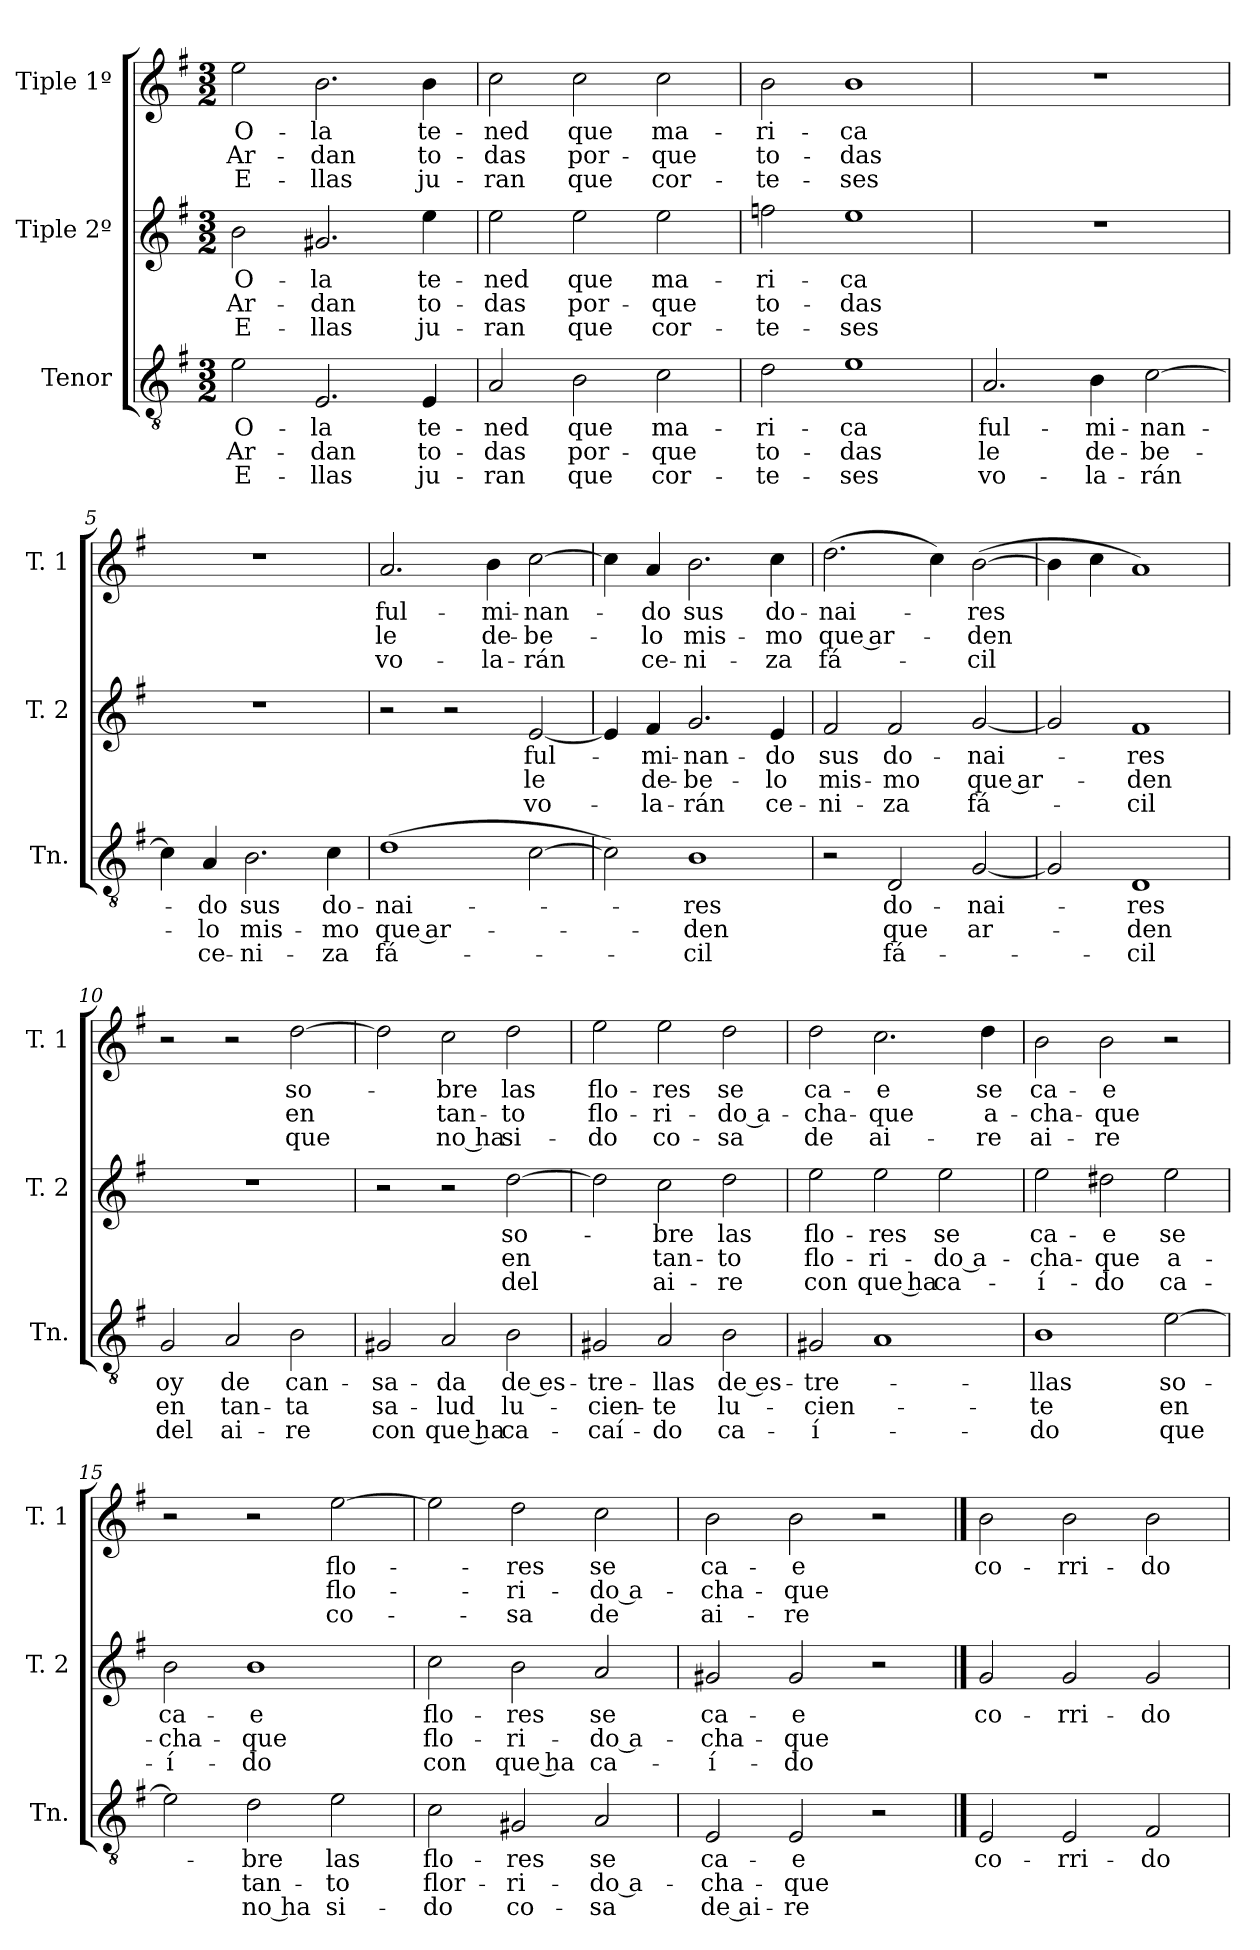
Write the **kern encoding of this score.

**kern	**text	**text	**text	**kern	**text	**text	**text	**kern	**text	**text	**text
*part3	*part3	*part3	*part3	*part2	*part2	*part2	*part2	*part1	*part1	*part1	*part1
*staff3	*staff3	*staff3	*staff3	*staff2	*staff2	*staff2	*staff2	*staff1	*staff1	*staff1	*staff1
*I"Tenor	*	*	*	*I"Tiple 2º	*	*	*	*I"Tiple 1º	*	*	*
*I'Tn.	*	*	*	*I'T. 2	*	*	*	*I'T. 1	*	*	*
*clefGv2	*	*	*	*clefG2	*	*	*	*clefG2	*	*	*
*k[f#]	*	*	*	*k[f#]	*	*	*	*k[f#]	*	*	*
*M3/2	*	*	*	*M3/2	*	*	*	*M3/2	*	*	*
=1	=1	=1	=1	=1	=1	=1	=1	=1	=1	=1	=1
2e	O-	Ar-	E-	2b	O-	Ar-	E-	2ee	O-	Ar-	E-
2.E	-la	-dan	-llas	2.g#X	-la	-dan	-llas	2.b	-la	-dan	-llas
4E	te-	to-	ju-	4ee	te-	to-	ju-	4b	te-	to-	ju-
=2	=2	=2	=2	=2	=2	=2	=2	=2	=2	=2	=2
2A	-ned	-das	-ran	2ee	-ned	-das	-ran	2cc	-ned	-das	-ran
2B	que	por-	que	2ee	que	por-	que	2cc	que	por-	que
2c	ma-	-que	cor-	2ee	ma-	-que	cor-	2cc	ma-	-que	cor-
=3	=3	=3	=3	=3	=3	=3	=3	=3	=3	=3	=3
2d	-ri-	to-	-te-	2ffn	-ri-	to-	-te-	2b	-ri-	to-	-te-
1e	-ca	-das	-ses	1ee	-ca	-das	-ses	1b	-ca	-das	-ses
=4	=4	=4	=4	=4	=4	=4	=4	=4	=4	=4	=4
2.A	ful-	le	vo-	1.r	.	.	.	1.r	.	.	.
4B	-mi-	de-	-la-	.	.	.	.	.	.	.	.
[2c	-nan-	-be-	-rán	.	.	.	.	.	.	.	.
=5	=5	=5	=5	=5	=5	=5	=5	=5	=5	=5	=5
4c]	.	.	.	1.r	.	.	.	1.r	.	.	.
4A	-do	-lo	ce-	.	.	.	.	.	.	.	.
2.B	sus	mis-	-ni-	.	.	.	.	.	.	.	.
4c	do-	-mo	-za	.	.	.	.	.	.	.	.
=6	=6	=6	=6	=6	=6	=6	=6	=6	=6	=6	=6
(<1d	-nai-	que ar-	fá-	2r	.	.	.	2.a	ful-	le	vo-
.	.	.	.	2r	.	.	.	.	.	.	.
.	.	.	.	.	.	.	.	4b	-mi-	de-	-la-
[2c	.	.	.	[2e	ful-	le	vo-	[2cc	-nan-	-be-	-rán
=7	=7	=7	=7	=7	=7	=7	=7	=7	=7	=7	=7
2c])	.	.	.	4e]	.	.	.	4cc]	.	.	.
.	.	.	.	4f#	-mi-	de-	-la-	4a	-do	-lo	ce-
1B	-res	-den	-cil	2.g	-nan-	-be-	-rán	2.b	sus	mis-	-ni-
.	.	.	.	4e	-do	-lo	ce-	4cc	do-	-mo	-za
=8	=8	=8	=8	=8	=8	=8	=8	=8	=8	=8	=8
2r	.	.	.	2f#	sus	mis-	-ni-	(<2.dd	-nai-	que ar-	fá-
2D	do-	que	fá-	2f#	do-	-mo	-za	.	.	.	.
.	.	.	.	.	.	.	.	4cc)	.	.	.
[2G	-nai-	ar-	.	[2g	-nai-	que ar-	fá-	(<[2b	-res	-den	-cil
=9	=9	=9	=9	=9	=9	=9	=9	=9	=9	=9	=9
2G]	.	.	.	2g]	.	.	.	4b]	.	.	.
.	.	.	.	.	.	.	.	4cc	.	.	.
1D	-res	-den	-cil	1f#	-res	-den	-cil	1a)	.	.	.
=10	=10	=10	=10	=10	=10	=10	=10	=10	=10	=10	=10
2G	oy	en	del	1.r	.	.	.	2r	.	.	.
2A	de	tan-	ai-	.	.	.	.	2r	.	.	.
2B	can-	-ta	-re	.	.	.	.	[2dd	so-	en	que
=11	=11	=11	=11	=11	=11	=11	=11	=11	=11	=11	=11
2G#X	-sa-	sa-	con	2r	.	.	.	2dd]	.	.	.
2A	-da	-lud	que ha	2r	.	.	.	2cc	-bre	tan-	no ha
2B	de es-	lu-	ca-	[2dd	so-	en	del	2dd	las	-to	si-
=12	=12	=12	=12	=12	=12	=12	=12	=12	=12	=12	=12
2G#X	-tre-	-cien-	-caí-	2dd]	.	.	.	2ee	flo-	flo-	-do
2A	-llas	-te	-do	2cc	-bre	tan-	ai-	2ee	-res	-ri-	co-
2B	de es-	lu-	ca-	2dd	las	-to	-re	2dd	se	do a-	-sa
=13	=13	=13	=13	=13	=13	=13	=13	=13	=13	=13	=13
2G#X	-tre-	-cien-	-í-	2ee	flo-	flo-	con	2dd	ca-	-cha-	de
1A	.	.	.	2ee	-res	-ri-	que ha	2.cc	-e	-que	ai-
.	.	.	.	2ee	se	do a-	ca-	.	.	.	.
.	.	.	.	.	.	.	.	4dd	se	a-	-re
=14	=14	=14	=14	=14	=14	=14	=14	=14	=14	=14	=14
1B	-llas	-te	-do	2ee	ca-	-cha-	-í-	2b	ca-	-cha-	ai-
.	.	.	.	2dd#X	-e	-que	-do	2b	-e	-que	-re
[2e	so-	en	que	2ee	se	a-	ca-	2r	.	.	.
=15	=15	=15	=15	=15	=15	=15	=15	=15	=15	=15	=15
2e]	.	.	.	2b	ca-	-cha-	-í-	2r	.	.	.
2d	-bre	tan-	no ha	1b	-e	-que	-do	2r	.	.	.
2e	las	-to	si-	.	.	.	.	[2ee	flo-	flo-	co-
=16	=16	=16	=16	=16	=16	=16	=16	=16	=16	=16	=16
2c	flo-	flor-	-do	2cc	flo-	flo-	con	2ee]	.	.	.
2G#X	-res	-ri-	co-	2b	-res	-ri-	que ha	2dd	-res	-ri-	-sa
2A	se	do a-	-sa	2a	se	do a-	ca-	2cc	se	do a-	de
=17	=17	=17	=17	=17	=17	=17	=17	=17	=17	=17	=17
2E	ca-	-cha-	de ai-	2g#X	ca-	-cha-	-í-	2b	ca-	-cha-	ai-
2E	-e	-que	-re	2g#	-e	-que	-do	2b	-e	-que	-re
2r	.	.	.	2r	.	.	.	2r	.	.	.
!!LO:LB:g=z
==18	==18	==18	==18	==18	==18	==18	==18	==18	==18	==18	==18
2E	co-	.	.	2g	co-	.	.	2b	co-	.	.
2E	-rri-	.	.	2g	-rri-	.	.	2b	-rri-	.	.
2F#	-do	.	.	2g	-do	.	.	2b	-do	.	.
=	=	=	=	=	=	=	=	=	=	=	=
*-	*-	*-	*-	*-	*-	*-	*-	*-	*-	*-	*-
